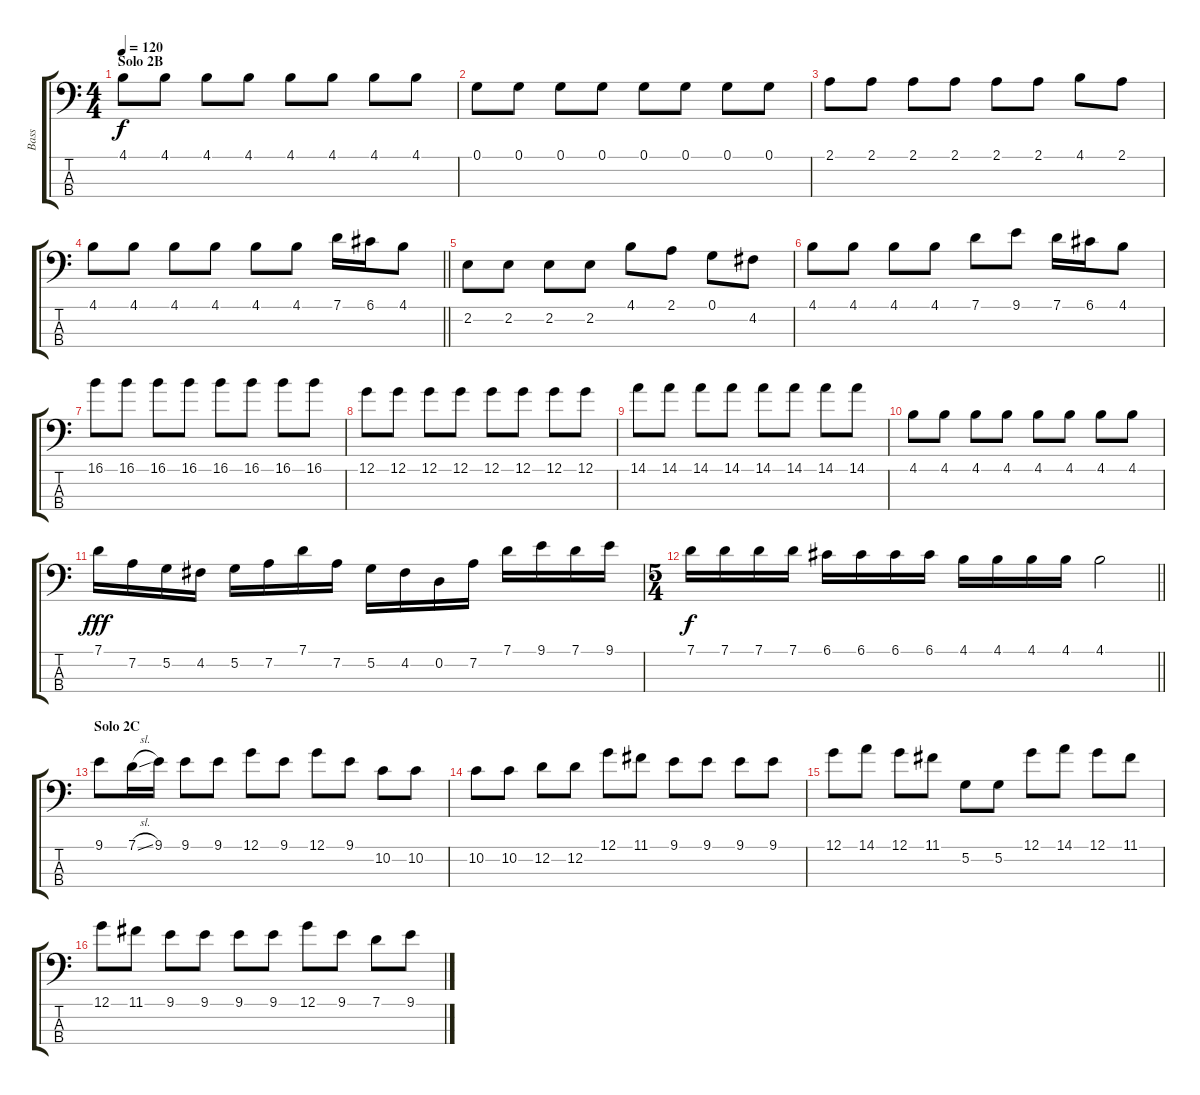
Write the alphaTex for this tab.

\track ("Bass" "Bass") {instrument slapbass1}
\staff {score tabs}
\tuning (G2 D2 A1 E1) {hide}
\ts (4 4)
\section ("" "Solo 2B")
\tempo 120
\clef f4
\ks c
4.1.8{dy f} 4.1.8 4.1.8 4.1.8 4.1.8 4.1.8 4.1.8 4.1.8 |
0.1.8 0.1.8 0.1.8 0.1.8 0.1.8 0.1.8 0.1.8 0.1.8 |
2.1.8 2.1.8 2.1.8 2.1.8 2.1.8 2.1.8 4.1.8 2.1.8 |
\barLineRight lightlight
4.1.8 4.1.8 4.1.8 4.1.8 4.1.8 4.1.8 7.1.16 6.1.16 4.1.8 |
2.2.8 2.2.8 2.2.8 2.2.8 4.1.8 2.1.8 0.1.8 4.2.8 |
4.1.8 4.1.8 4.1.8 4.1.8 7.1.8 9.1.8 7.1.16 6.1.16 4.1.8 |
16.1.8 16.1.8 16.1.8 16.1.8 16.1.8 16.1.8 16.1.8 16.1.8 |
12.1.8 12.1.8 12.1.8 12.1.8 12.1.8 12.1.8 12.1.8 12.1.8 |
14.1.8 14.1.8 14.1.8 14.1.8 14.1.8 14.1.8 14.1.8 14.1.8 |
4.1.8 4.1.8 4.1.8 4.1.8 4.1.8 4.1.8 4.1.8 4.1.8 |
7.1.16{dy fff} 7.2.16 5.2.16 4.2.16 5.2.16 7.2.16 7.1.16 7.2.16 5.2.16 4.2.16 0.2.16 7.2.16 7.1.16 9.1.16 7.1.16 9.1.16 |
\ts (5 4)
\barLineRight lightlight
7.1.16{dy f} 7.1.16 7.1.16 7.1.16 6.1.16 6.1.16 6.1.16 6.1.16 4.1.16 4.1.16 4.1.16 4.1.16 4.1.2 |
\section ("" "Solo 2C")
9.1.8 7.1{sl}.16 9.1.16 9.1.8 9.1.8 12.1.8 9.1.8 12.1.8 9.1.8 10.2.8 10.2.8 |
10.2.8 10.2.8 12.2.8 12.2.8 12.1.8 11.1.8 9.1.8 9.1.8 9.1.8 9.1.8 |
12.1.8 14.1.8 12.1.8 11.1.8 5.2.8 5.2.8 12.1.8 14.1.8 12.1.8 11.1.8 |
12.1.8 11.1.8 9.1.8 9.1.8 9.1.8 9.1.8 12.1.8 9.1.8 7.1.8 9.1.8
